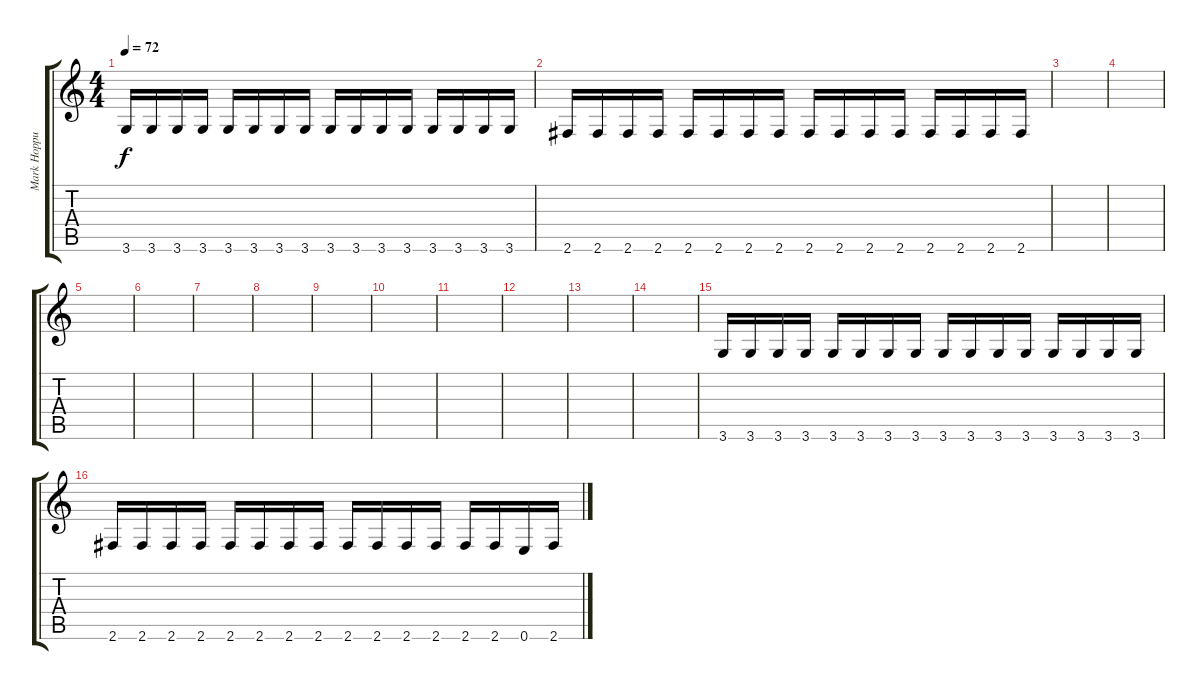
\track ("Mark Hoppus" "Mark Hoppu") {instrument electricbasspick}
\staff {score tabs}
\tuning (E4 B3 G3 D3 A2 E2) {hide}
\ts (4 4)
\tempo 72
\clef g2
\ks c
3.6.16{dy f} 3.6.16 3.6.16 3.6.16 3.6.16 3.6.16 3.6.16 3.6.16 3.6.16 3.6.16 3.6.16 3.6.16 3.6.16 3.6.16 3.6.16 3.6.16 |
2.6.16 2.6.16 2.6.16 2.6.16 2.6.16 2.6.16 2.6.16 2.6.16 2.6.16 2.6.16 2.6.16 2.6.16 2.6.16 2.6.16 2.6.16 2.6.16 |
|
|
|
|
|
|
|
|
|
|
|
|
3.6.16 3.6.16 3.6.16 3.6.16 3.6.16 3.6.16 3.6.16 3.6.16 3.6.16 3.6.16 3.6.16 3.6.16 3.6.16 3.6.16 3.6.16 3.6.16 |
2.6.16 2.6.16 2.6.16 2.6.16 2.6.16 2.6.16 2.6.16 2.6.16 2.6.16 2.6.16 2.6.16 2.6.16 2.6.16 2.6.16 0.6.16 2.6.16
